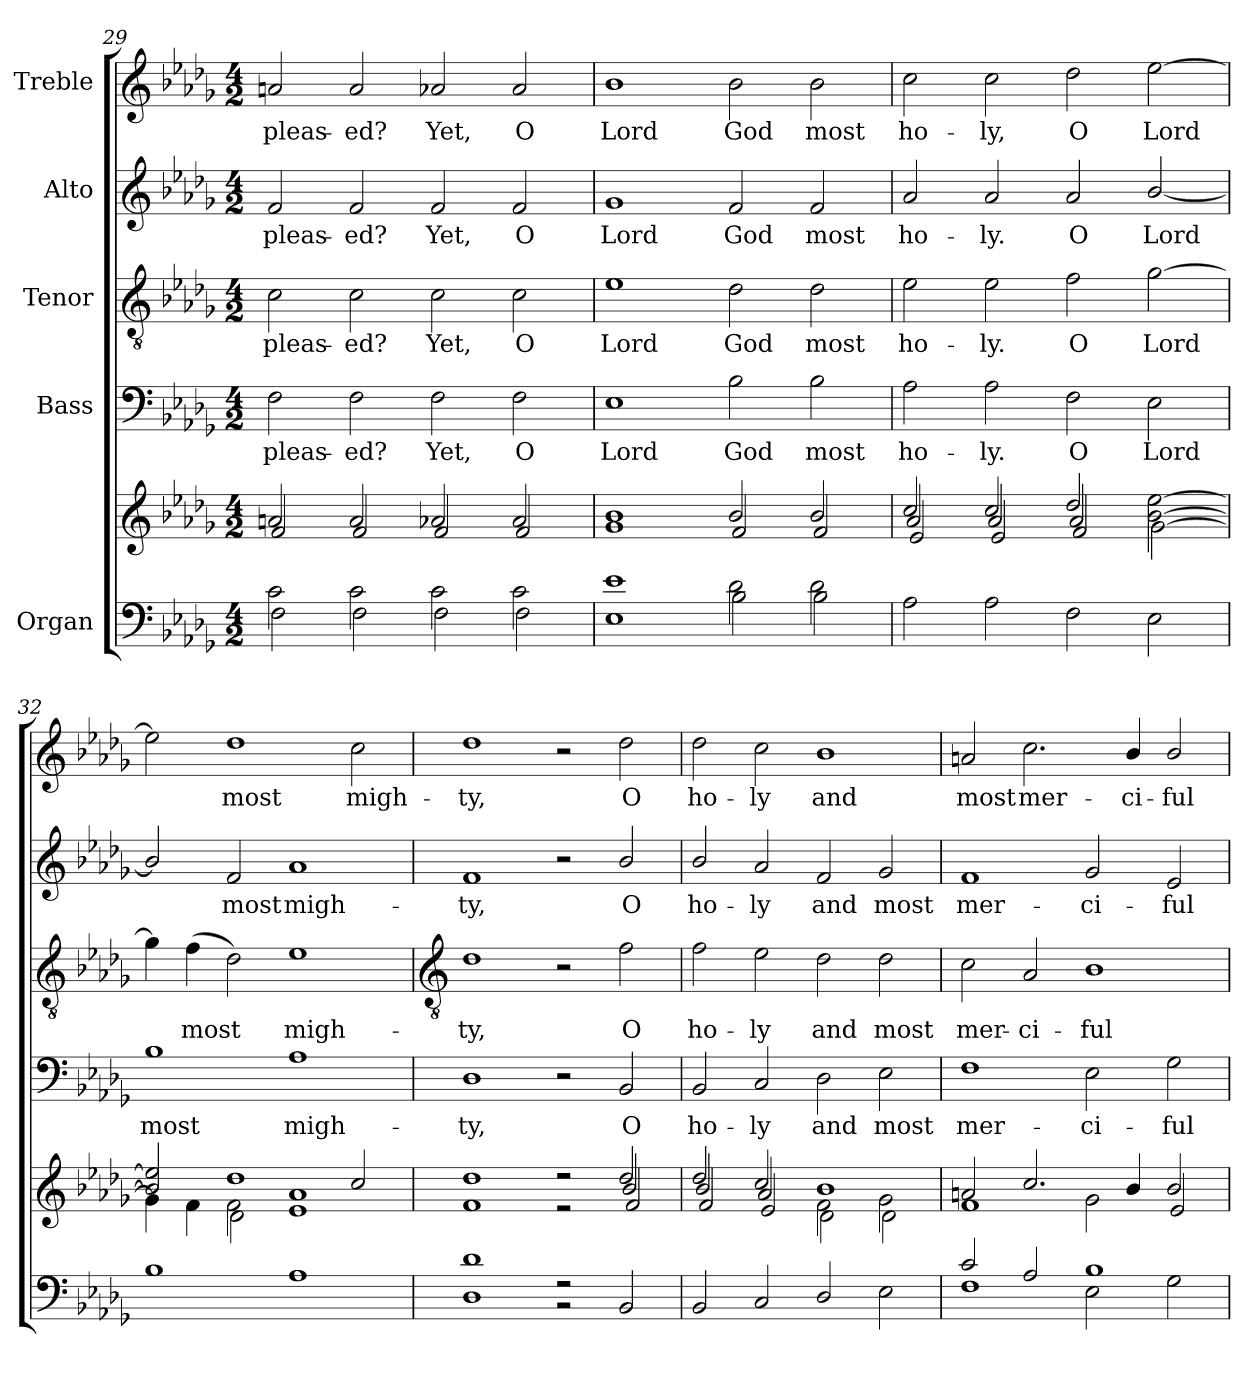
**kern	**kern	**kern	**text	**kern	**text	**kern	**text	**kern	**text
*part5	*part5	*part4	*part4	*part3	*part3	*part2	*part2	*part1	*part1
*staff6	*staff5	*staff4	*staff4	*staff3	*staff3	*staff2	*staff2	*staff1	*staff1
*I"Organ	*	*I"Bass	*	*I"Tenor	*	*I"Alto	*	*I"Treble	*
*clefF4	*clefG2	*clefF4	*	*clefGv2	*	*clefG2	*	*clefG2	*
*k[b-e-a-d-g-]	*k[b-e-a-d-g-]	*k[b-e-a-d-g-]	*	*k[b-e-a-d-g-]	*	*k[b-e-a-d-g-]	*	*k[b-e-a-d-g-]	*
*D-:	*D-:	*D-:	*	*D-:	*	*D-:	*	*D-:	*
*M4/2	*M4/2	*M4/2	*	*M4/2	*	*M4/2	*	*M4/2	*
=29	=29	=29	=29	=29	=29	=29	=29	=29	=29
*^	*^	*	*	*	*	*	*	*	*
!	!	!	!	!	!LO:LY:b	!	!LO:LY:b	!	!LO:LY:b	!	!LO:LY:b
2c\	2F\	2an/	2f/	2F	-pleas-	2c	-pleas-	2f	-pleas-	2an	-pleas-
!	!	!	!	!	!LO:LY:b	!	!LO:LY:b	!	!LO:LY:b	!	!LO:LY:b
2c\	2F\	2a/	2f/	2F	-ed?	2c	-ed?	2f	-ed?	2a	-ed?
!	!	!	!	!	!LO:LY:b	!	!LO:LY:b	!	!LO:LY:b	!	!LO:LY:b
2c\	2F\	2a-X/	2f/	2F	Yet,	2c	Yet,	2f	Yet,	2a-X	Yet,
!	!	!	!	!	!LO:LY:b	!	!LO:LY:b	!	!LO:LY:b	!	!LO:LY:b
2c\	2F\	2a-/	2f/	2F	O	2c	O	2f	O	2a-	O
=30	=30	=30	=30	=30	=30	=30	=30	=30	=30	=30	=30
!	!	!	!	!	!LO:LY:b	!	!LO:LY:b	!	!LO:LY:b	!	!LO:LY:b
1e-/	1E-\	1b-/	1g-\	1E-	Lord	1e-	Lord	1g-	Lord	1b-	Lord
!	!	!	!	!	!LO:LY:b	!	!LO:LY:b	!	!LO:LY:b	!	!LO:LY:b
2d-\	2B-\	2b-/	2f/	2B-	God	2d-	God	2f	God	2b-	God
!	!	!	!	!	!LO:LY:b	!	!LO:LY:b	!	!LO:LY:b	!	!LO:LY:b
2d-\	2B-\	2b-/	2f/	2B-	most	2d-	most	2f	most	2b-	most
=31	=31	=31	=31	=31	=31	=31	=31	=31	=31	=31	=31
*	*	*	*^	*	*	*	*	*	*	*	*
!	!	!	!	!	!	!LO:LY:b	!	!LO:LY:b	!	!LO:LY:b	!	!LO:LY:b
*v	*v	*	*	*	*	*	*	*	*	*	*	*
2A-\	2cc/	2a-/	2e-/	2A-	ho-	2e-	ho-	2a-	ho-	2cc	ho-
!	!	!	!	!	!LO:LY:b	!	!LO:LY:b	!	!LO:LY:b	!	!LO:LY:b
2A-\	2cc/	2a-/	2e-/	2A-	-ly.	2e-	-ly.	2a-	-ly.	2cc	-ly,
!	!	!	!	!	!LO:LY:b	!	!LO:LY:b	!	!LO:LY:b	!	!LO:LY:b
2F\	2dd-/	2a-/	2f/	2F	O	2f	O	2a-	O	2dd-	O
!	!	!	!	!	!LO:LY:b	!	!LO:LY:b	!	!LO:LY:b	!	!LO:LY:b
2E-\	[2b-\ [2ee-\	2ryy	[2g-\	2E-	Lord	[2g-	Lord	[2b-/	Lord	[2ee-	Lord
=32	=32	=32	=32	=32	=32	=32	=32	=32	=32	=32	=32
!	!	!	!	!	!LO:LY:b	!	!	!	!	!	!
1B-\	2b-/] 2ee-/]	2ryy	4g-\]	1B-	most	4g-]	.	2b-/]	.	2ee-]	.
!	!	!	!	!	!	!	!LO:LY:b	!	!	!	!
.	.	.	4f\	.	.	(>4f	most	.	.	.	.
!	!	!	!	!	!	!	!	!	!LO:LY:b	!	!LO:LY:b
.	1dd-/	2f\	2d-\	.	.	2d-)	.	2f	most	1dd-	most
!	!	!	!	!	!LO:LY:b	!	!LO:LY:b	!	!LO:LY:b	!	!
1A-\	.	1a-\	1e-/	1A-	migh-	1e-	migh-	1a-	migh-	.	.
!	!	!	!	!	!	!	!	!	!	!	!LO:LY:b
.	2cc/	.	.	.	.	.	.	.	.	2cc	migh-
!!LO:LB:g=z
=33	=33	=33	=33	=33	=33	=33	=33	=33	=33	=33	=33
*	*	*	*	*	*	*clefGv2	*	*	*	*	*
*^	*	*	*	*	*	*	*	*	*	*	*
!	!	!	!	!	!	!LO:LY:b	!	!LO:LY:b	!	!LO:LY:b	!	!LO:LY:b
1d-/	1D-\	1dd-/	1f\	1.ryy	1D-	-ty,	1d-	-ty,	1f	-ty,	1dd-	-ty,
2r	2r	2r	2r	.	2r	.	2r	.	2r	.	2r	.
!	!	!	!	!	!	!LO:LY:b	!	!LO:LY:b	!	!LO:LY:b	!	!LO:LY:b
2ryy	2BB-/	2dd-/	2b-/	2f/	2BB-	O	2f	O	2b-/	O	2dd-	O
=34	=34	=34	=34	=34	=34	=34	=34	=34	=34	=34	=34	=34
!	!	!	!	!	!	!LO:LY:b	!	!LO:LY:b	!	!LO:LY:b	!	!LO:LY:b
*v	*v	*	*	*	*	*	*	*	*	*	*	*
2BB-/	2dd-/	2b-/	2f/	2BB-	ho-	2f	ho-	2b-/	ho-	2dd-	ho-
!	!	!	!	!	!LO:LY:b	!	!LO:LY:b	!	!LO:LY:b	!	!LO:LY:b
2C/	2cc/	2a-/	2e-/	2C	-ly	2e-	-ly	2a-	-ly	2cc	-ly
!	!	!	!	!	!LO:LY:b	!	!LO:LY:b	!	!LO:LY:b	!	!LO:LY:b
2D-/	1b-/	2f\	2d-\	2D-	and	2d-	and	2f	and	1b-	and
!	!	!	!	!	!LO:LY:b	!	!LO:LY:b	!	!LO:LY:b	!	!
2E-\	.	2g-\	2d-\	2E-	most	2d-	most	2g-	most	.	.
=35	=35	=35	=35	=35	=35	=35	=35	=35	=35	=35	=35
*^	*	*	*	*	*	*	*	*	*	*	*
!	!	!	!	!	!	!LO:LY:b	!	!LO:LY:b	!	!LO:LY:b	!	!LO:LY:b
*	*	*	*v	*v	*	*	*	*	*	*	*	*
2c/	1F\	2an/	1f\	1F	mer-	2c	mer-	1f	mer-	2an	most
!	!	!	!	!	!	!	!LO:LY:b	!	!	!	!LO:LY:b
2A-/	.	2.cc/	.	.	.	2A-	-ci-	.	.	2.cc	mer-
!	!	!	!	!	!LO:LY:b	!	!LO:LY:b	!	!LO:LY:b	!	!
1B-/	2E-\	.	2g-\	2E-	-ci-	1B-	-ful	2g-	-ci-	.	.
!	!	!	!	!	!	!	!	!	!	!	!LO:LY:b
.	.	4b-/	.	.	.	.	.	.	.	4b-/	-ci-
!	!	!	!	!	!LO:LY:b	!	!	!	!LO:LY:b	!	!LO:LY:b
.	2G-\	2b-/	2e-/	2G-	-ful	.	.	2e-	-ful	2b-/	-ful
*v	*v	*	*	*	*	*	*	*	*	*	*
*	*v	*v	*	*	*	*	*	*	*	*
=	=	=	=	=	=	=	=	=	=
*-	*-	*-	*-	*-	*-	*-	*-	*-	*-
